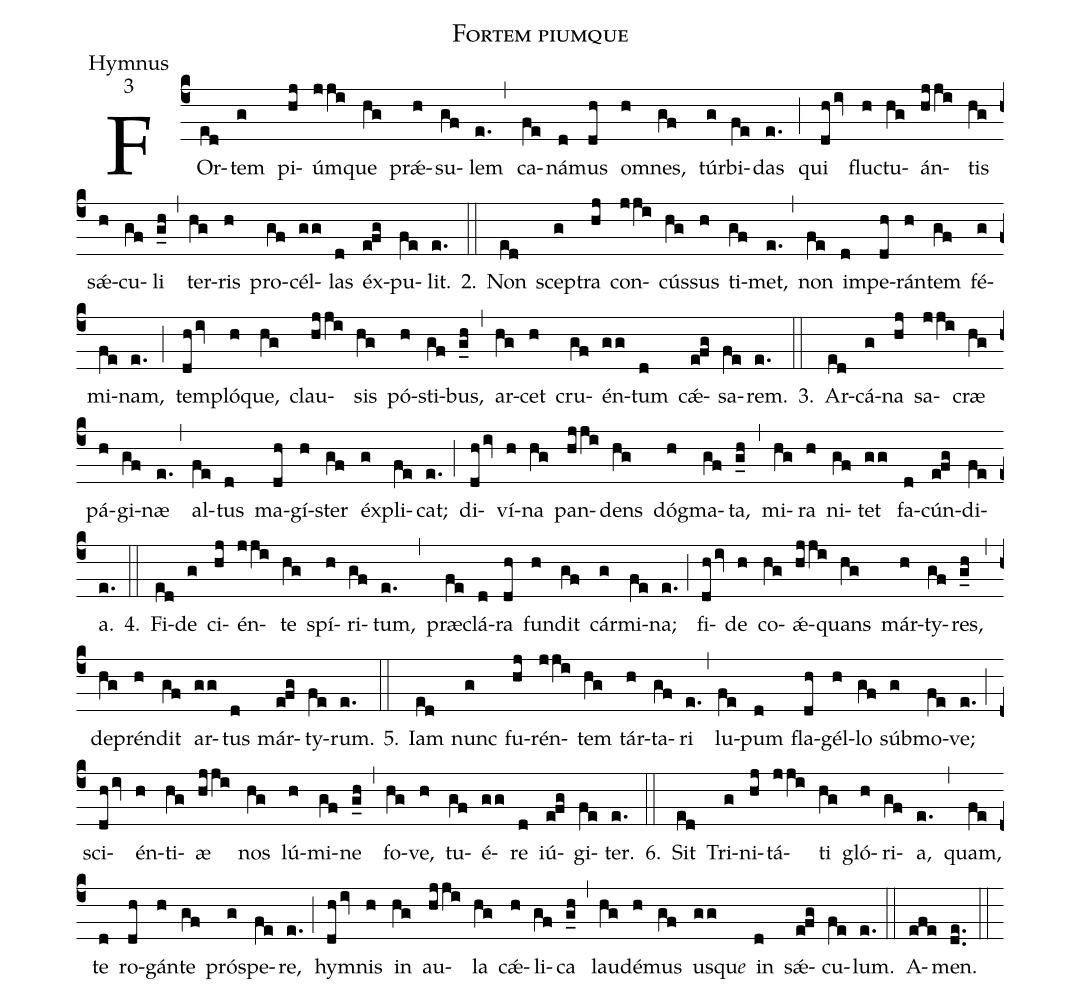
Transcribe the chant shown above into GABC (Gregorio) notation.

name:Fortem piumque;
office-part:Hymnus;
mode:3;
%%
(c4)FOr(ed)tem(g) pi(hj)úm(jji)que(hg) prǽ(h)su(gf)lem(e.) (,)
ca(fe)ná(d)mus(dh) om(h)nes,(gf) túr(g)bi(fe)das(e.) (;)
qui(dhiv) flu(h)ctu(hg)án(hjji)tis(hg) sǽ(h)cu(gf)li(g_h) (,)
ter(hg)ris(h) pro(gf)cél(gg)las(d) éx(efg)pu(fe)lit.(e.)
2.(::) Non(ed) scep(g)tra(hj) con(jji)cús(hg)sus(h) ti(gf)met,(e.) (,)
non(fe) im(d)pe(dh)rán(h)tem(gf) fé(g)mi(fe)nam,(e.) (;)
tem(dhiv)pló(h)que,(hg) clau(hjji)sis(hg) pó(h)sti(gf)bus,(g_h) (,)
ar(hg)cet(h) cru(gf)én(gg)tum(d) cǽ(efg)sa(fe)rem.(e.)
3.(::) Ar(ed)cá(g)na(hj) sa(jji)cræ(hg) pá(h)gi(gf)næ(e.) (,)
al(fe)tus(d) ma(dh)gí(h)ster(gf) éx(g)pli(fe)cat;(e.) (;)
di(dhiv)ví(h)na(hg) pan(hjji)dens(hg) dóg(h)ma(gf)ta,(g_h) (,)
mi(hg)ra(h) ni(gf)tet(gg) fa(d)cún(efg)di(fe)a.(e.)
4.(::) Fi(ed)de(g) ci(hj)én(jji)te(hg) spí(h)ri(gf)tum,(e.) (,)
præ(fe)clá(d)ra(dh) fun(h)dit(gf) cár(g)mi(fe)na;(e.) (;)
fi(dhiv)de(h) co(hg)ǽ(hjji)quans(hg) már(h)ty(gf)res,(g_h) (,)
de(hg)prén(h)dit(gf) ar(gg)tus(d) már(efg)ty(fe)rum.(e.)
5.(::) Iam(ed) nunc(g) fu(hj)rén(jji)tem(hg) tár(h)ta(gf)ri(e.) (,)
lu(fe)pum(d) fla(dh)gél(h)lo(gf) súb(g)mo(fe)ve;(e.) (;)
sci(dhiv)én(h)ti(hg)æ(hjji) nos(hg) lú(h)mi(gf)ne(g_h) (,)
fo(hg)ve,(h) tu(gf)é(gg)re(d) iú(efg)gi(fe)ter.(e.)
6.(::) Sit(ed) Tri(g)ni(hj)tá(jji)ti(hg) gló(h)ri(gf)a,(e.) (,)
quam,(fe) te(d) ro(dh)gán(h)te(gf) pró(g)spe(fe)re,(e.) (;)
hym(dhiv)nis(h) in(hg) au(hjji)la(hg) cǽ(h)li(gf)ca(g_h) (,)
lau(hg)dé(h)mus(gf) usqu<i>e</i>(gg) in(d) sǽ(efg)cu(fe)lum.(e.) (::)
A(efe)men.(de..) (::)
